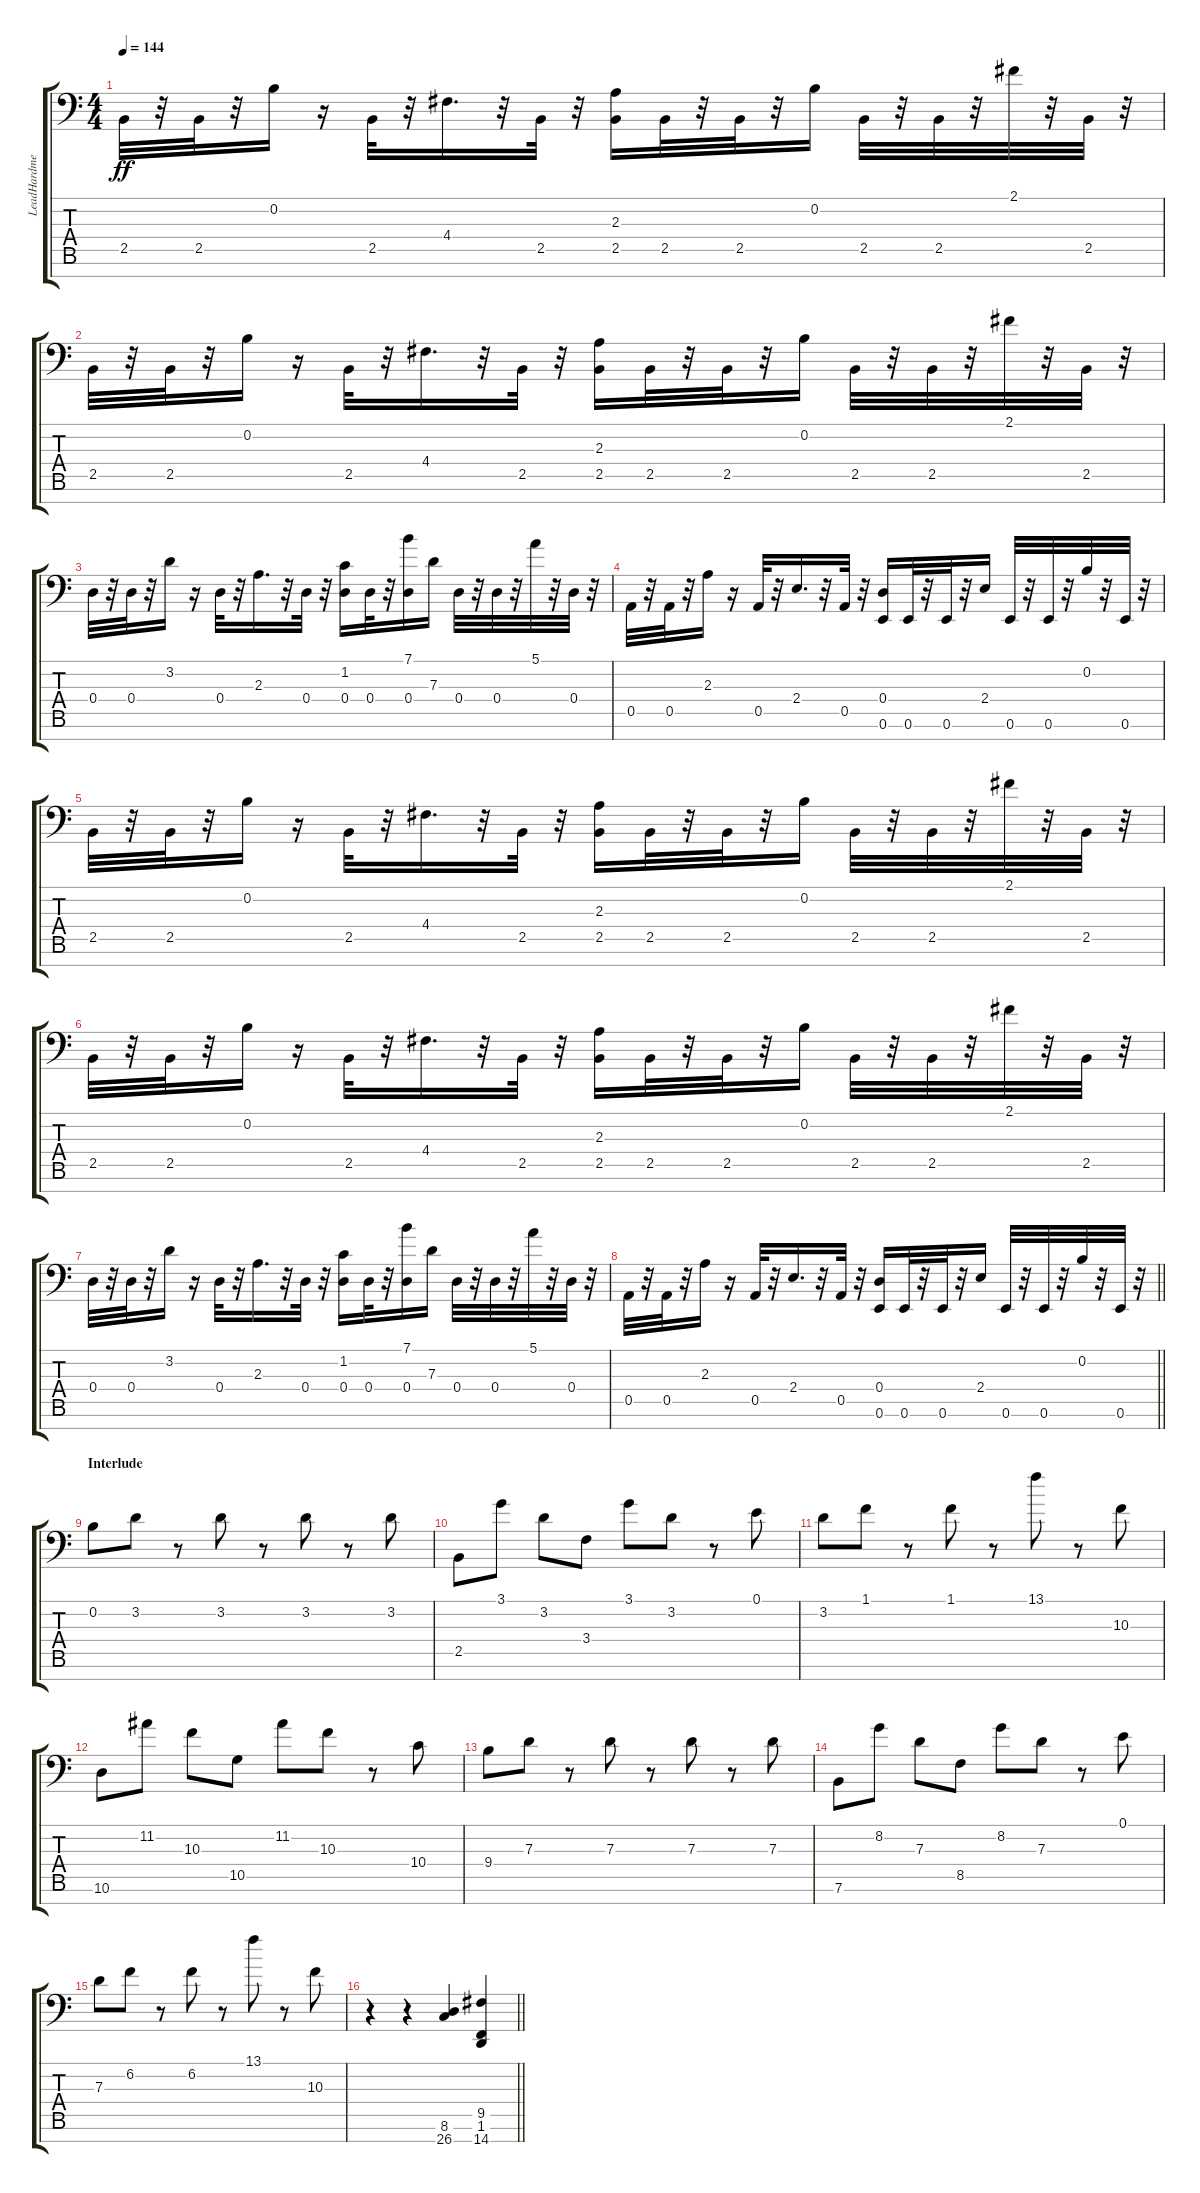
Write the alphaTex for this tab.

\track ("LeadHardmelody" "LeadHardme") {instrument lead1square}
\staff {score tabs}
\tuning (E4 B3 G3 D3 A2 E2 C-1) {hide}
\ts (4 4)
\tempo 144
\clef f4
\ks c
2.5.32{dy ff} r.32 2.5.32 r.32 0.2.16 r.16 2.5.32 r.32 4.4.16{d} r.32 2.5.32 r.32 (2.3 2.5).16 2.5.32 r.32 2.5.32 r.32 0.2.16 2.5.32 r.32 2.5.32 r.32 2.1.32 r.32 2.5.32 r.32 |
2.5.32 r.32 2.5.32 r.32 0.2.16 r.16 2.5.32 r.32 4.4.16{d} r.32 2.5.32 r.32 (2.3 2.5).16 2.5.32 r.32 2.5.32 r.32 0.2.16 2.5.32 r.32 2.5.32 r.32 2.1.32 r.32 2.5.32 r.32 |
0.4.32 r.32 0.4.32 r.32 3.2.16 r.16 0.4.32 r.32 2.3.16{d} r.32 0.4.32 r.32 (1.2 0.4).16 0.4.32 r.32 (7.1 0.4).16 7.3.16 0.4.32 r.32 0.4.32 r.32 5.1.32 r.32 0.4.32 r.32 |
0.5.32 r.32 0.5.32 r.32 2.3.16 r.16 0.5.32 r.32 2.4.16{d} r.32 0.5.32 r.32 (0.4 0.6).16 0.6.32 r.32 0.6.32 r.32 2.4.16 0.6.32 r.32 0.6.32 r.32 0.2.32 r.32 0.6.32 r.32 |
2.5.32 r.32 2.5.32 r.32 0.2.16 r.16 2.5.32 r.32 4.4.16{d} r.32 2.5.32 r.32 (2.3 2.5).16 2.5.32 r.32 2.5.32 r.32 0.2.16 2.5.32 r.32 2.5.32 r.32 2.1.32 r.32 2.5.32 r.32 |
2.5.32 r.32 2.5.32 r.32 0.2.16 r.16 2.5.32 r.32 4.4.16{d} r.32 2.5.32 r.32 (2.3 2.5).16 2.5.32 r.32 2.5.32 r.32 0.2.16 2.5.32 r.32 2.5.32 r.32 2.1.32 r.32 2.5.32 r.32 |
0.4.32 r.32 0.4.32 r.32 3.2.16 r.16 0.4.32 r.32 2.3.16{d} r.32 0.4.32 r.32 (1.2 0.4).16 0.4.32 r.32 (7.1 0.4).16 7.3.16 0.4.32 r.32 0.4.32 r.32 5.1.32 r.32 0.4.32 r.32 |
\barLineRight lightlight
0.5.32 r.32 0.5.32 r.32 2.3.16 r.16 0.5.32 r.32 2.4.16{d} r.32 0.5.32 r.32 (0.4 0.6).16 0.6.32 r.32 0.6.32 r.32 2.4.16 0.6.32 r.32 0.6.32 r.32 0.2.32 r.32 0.6.32 r.32 |
\section ("" "Interlude")
0.2.8 3.2.8 r.8 3.2.8 r.8 3.2.8 r.8 3.2.8 |
2.5.8 3.1.8 3.2.8 3.4.8 3.1.8 3.2.8 r.8 0.1.8 |
3.2.8 1.1.8 r.8 1.1.8 r.8 13.1.8 r.8 10.3.8 |
10.6.8 11.2.8 10.3.8 10.5.8 11.2.8 10.3.8 r.8 10.4.8 |
9.4.8 7.3.8 r.8 7.3.8 r.8 7.3.8 r.8 7.3.8 |
7.6.8 8.2.8 7.3.8 8.5.8 8.2.8 7.3.8 r.8 0.1.8 |
7.3.8 6.2.8 r.8 6.2.8 r.8 13.1.8 r.8 10.3.8 |
\barLineRight lightlight
r.4 r.4 (8.6 26.7).4 (9.5 1.6 14.7).4
